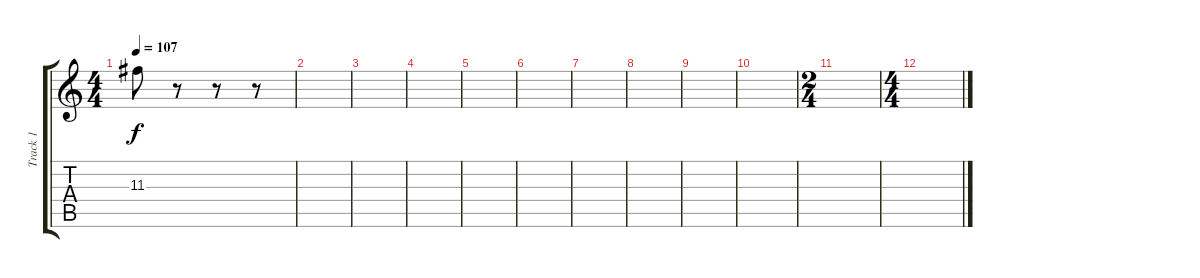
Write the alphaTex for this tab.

\track ("Track 1" "Track 1") {instrument distortionguitar}
\staff {score tabs}
\tuning (E4 B3 G3 D3 A2 E2) {hide}
\ts (4 4)
\tempo 107
\clef g2
\ks c
11.3{t}.8{dy f} r.8 r.8 r.8 |
|
|
|
|
|
|
|
|
|
\ts (2 4)
|
\ts (4 4)
